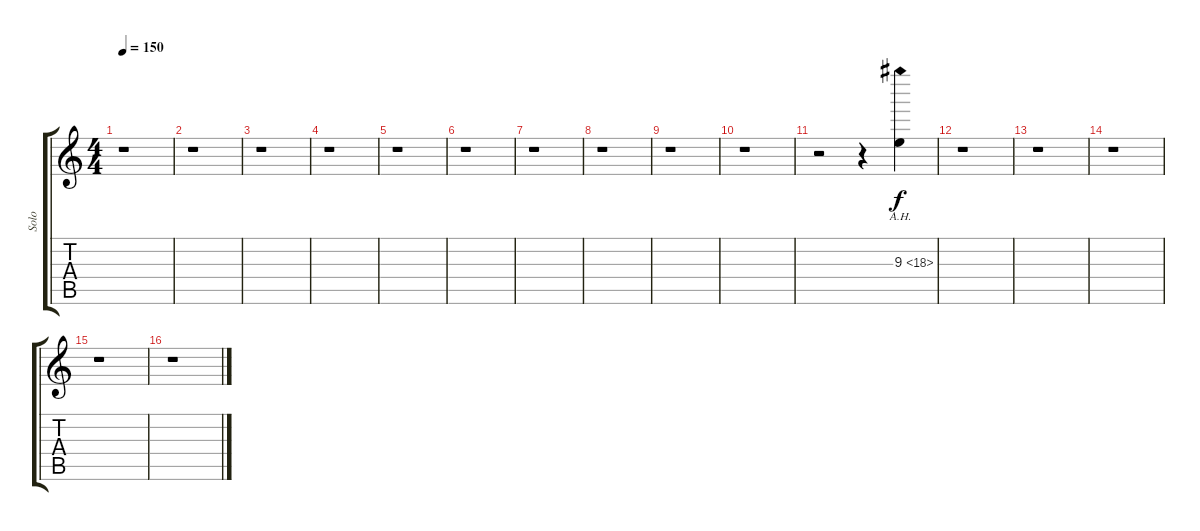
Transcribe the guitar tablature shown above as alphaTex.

\track ("Solo" "Solo") {instrument overdrivenguitar}
\staff {score tabs}
\tuning (E4 B3 G3 D3 A2 E2) {hide}
\ts (4 4)
\tempo 150
\clef g2
\ks c
r.1{dy p} |
r.1 |
r.1 |
r.1 |
r.1 |
r.1 |
r.1 |
r.1 |
r.1 |
r.1 |
r.2 r.4 9.3{ah 9}.4{dy f} |
r.1 |
r.1 |
r.1 |
r.1 |
r.1
